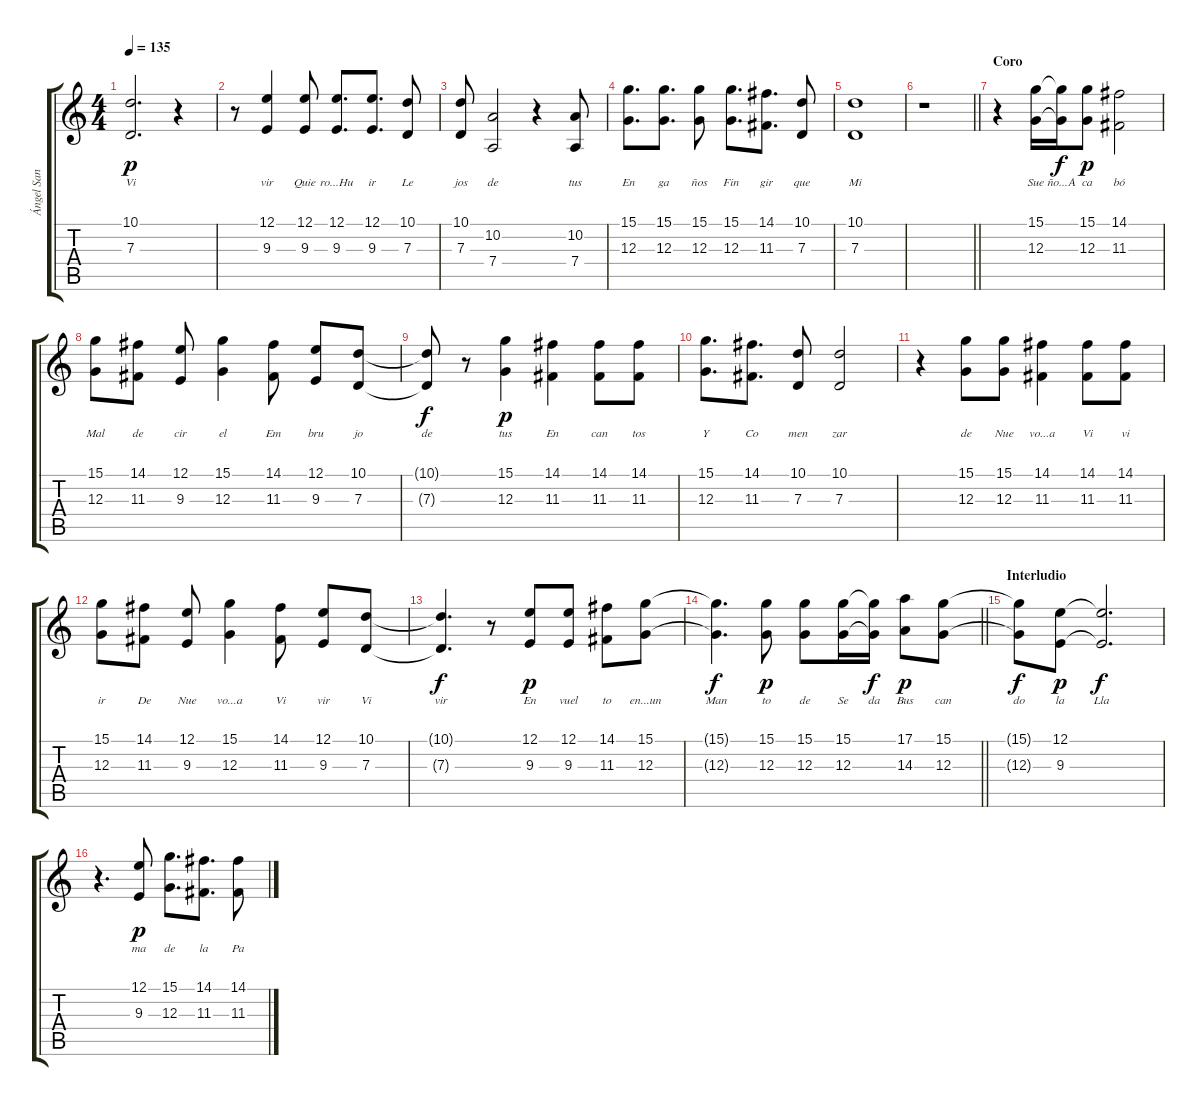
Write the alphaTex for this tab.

\track ("Ángel San Juan (Voz)" "Ángel San ") {instrument lead2sawtooth}
\staff {score tabs}
\tuning (E4 B3 G3 D3 A2 E2) {hide}
\ts (4 4)
\tempo 135
\clef g2
\ks c
(10.1 7.3).2{d lyrics (0 "Vi") lyrics (1 "") lyrics (2 "") lyrics (3 "") lyrics (4 "") dy p} r.4 |
r.8 (12.1 9.3).4{lyrics (0 "vir") lyrics (1 "") lyrics (2 "") lyrics (3 "") lyrics (4 "")} (12.1 9.3).8{lyrics (0 "Quie") lyrics (1 "") lyrics (2 "") lyrics (3 "") lyrics (4 "")} (12.1 9.3).8{d lyrics (0 "ro...Hu") lyrics (1 "") lyrics (2 "") lyrics (3 "") lyrics (4 "")} (12.1 9.3).8{d lyrics (0 "ir") lyrics (1 "") lyrics (2 "") lyrics (3 "") lyrics (4 "")} (10.1 7.3).8{lyrics (0 "Le") lyrics (1 "") lyrics (2 "") lyrics (3 "") lyrics (4 "")} |
(10.1 7.3).8{lyrics (0 "jos") lyrics (1 "") lyrics (2 "") lyrics (3 "") lyrics (4 "")} (10.2 7.4).2{lyrics (0 "de") lyrics (1 "") lyrics (2 "") lyrics (3 "") lyrics (4 "")} r.4 (10.2 7.4).8{lyrics (0 "tus") lyrics (1 "") lyrics (2 "") lyrics (3 "") lyrics (4 "")} |
(15.1 12.3).8{d lyrics (0 "En") lyrics (1 "") lyrics (2 "") lyrics (3 "") lyrics (4 "")} (15.1 12.3).8{d lyrics (0 "ga") lyrics (1 "") lyrics (2 "") lyrics (3 "") lyrics (4 "")} (15.1 12.3).8{lyrics (0 "ños") lyrics (1 "") lyrics (2 "") lyrics (3 "") lyrics (4 "")} (15.1 12.3).8{d lyrics (0 "Fin") lyrics (1 "") lyrics (2 "") lyrics (3 "") lyrics (4 "")} (14.1 11.3).8{d lyrics (0 "gir") lyrics (1 "") lyrics (2 "") lyrics (3 "") lyrics (4 "")} (10.1 7.3).8{lyrics (0 "que") lyrics (1 "") lyrics (2 "") lyrics (3 "") lyrics (4 "")} |
(10.1 7.3).1{lyrics (0 "Mi") lyrics (1 "") lyrics (2 "") lyrics (3 "") lyrics (4 "")} |
\barLineRight lightlight
r.1 |
\section ("" "Coro")
r.4 (15.1 12.3).16{lyrics (0 "Sue") lyrics (1 "") lyrics (2 "") lyrics (3 "") lyrics (4 "")} (15.1{t} 12.3{t}).16{lyrics (0 "ño...A") lyrics (1 "") lyrics (2 "") lyrics (3 "") lyrics (4 "") dy f} (15.1 12.3).8{lyrics (0 "ca") lyrics (1 "") lyrics (2 "") lyrics (3 "") lyrics (4 "") dy p} (14.1 11.3).2{lyrics (0 "bó") lyrics (1 "") lyrics (2 "") lyrics (3 "") lyrics (4 "")} |
(15.1 12.3).8{lyrics (0 "Mal") lyrics (1 "") lyrics (2 "") lyrics (3 "") lyrics (4 "")} (14.1 11.3).8{lyrics (0 "de") lyrics (1 "") lyrics (2 "") lyrics (3 "") lyrics (4 "")} (12.1 9.3).8{lyrics (0 "cir") lyrics (1 "") lyrics (2 "") lyrics (3 "") lyrics (4 "")} (15.1 12.3).4{lyrics (0 "el") lyrics (1 "") lyrics (2 "") lyrics (3 "") lyrics (4 "")} (14.1 11.3).8{lyrics (0 "Em") lyrics (1 "") lyrics (2 "") lyrics (3 "") lyrics (4 "")} (12.1 9.3).8{lyrics (0 "bru") lyrics (1 "") lyrics (2 "") lyrics (3 "") lyrics (4 "")} (10.1 7.3).8{lyrics (0 "jo") lyrics (1 "") lyrics (2 "") lyrics (3 "") lyrics (4 "")} |
(10.1{t} 7.3{t}).8{lyrics (0 "de") lyrics (1 "") lyrics (2 "") lyrics (3 "") lyrics (4 "") dy f} r.8 (15.1 12.3).4{lyrics (0 "tus") lyrics (1 "") lyrics (2 "") lyrics (3 "") lyrics (4 "") dy p} (14.1 11.3).4{lyrics (0 "En") lyrics (1 "") lyrics (2 "") lyrics (3 "") lyrics (4 "")} (14.1 11.3).8{lyrics (0 "can") lyrics (1 "") lyrics (2 "") lyrics (3 "") lyrics (4 "")} (14.1 11.3).8{lyrics (0 "tos") lyrics (1 "") lyrics (2 "") lyrics (3 "") lyrics (4 "")} |
(15.1 12.3).8{d lyrics (0 "Y") lyrics (1 "") lyrics (2 "") lyrics (3 "") lyrics (4 "")} (14.1 11.3).8{d lyrics (0 "Co") lyrics (1 "") lyrics (2 "") lyrics (3 "") lyrics (4 "")} (10.1 7.3).8{lyrics (0 "men") lyrics (1 "") lyrics (2 "") lyrics (3 "") lyrics (4 "")} (10.1 7.3).2{lyrics (0 "zar") lyrics (1 "") lyrics (2 "") lyrics (3 "") lyrics (4 "")} |
r.4 (15.1 12.3).8{lyrics (0 "de") lyrics (1 "") lyrics (2 "") lyrics (3 "") lyrics (4 "")} (15.1 12.3).8{lyrics (0 "Nue") lyrics (1 "") lyrics (2 "") lyrics (3 "") lyrics (4 "")} (14.1 11.3).4{lyrics (0 "vo...a") lyrics (1 "") lyrics (2 "") lyrics (3 "") lyrics (4 "")} (14.1 11.3).8{lyrics (0 "Vi") lyrics (1 "") lyrics (2 "") lyrics (3 "") lyrics (4 "")} (14.1 11.3).8{lyrics (0 "vi") lyrics (1 "") lyrics (2 "") lyrics (3 "") lyrics (4 "")} |
(15.1 12.3).8{lyrics (0 "ir") lyrics (1 "") lyrics (2 "") lyrics (3 "") lyrics (4 "")} (14.1 11.3).8{lyrics (0 "De") lyrics (1 "") lyrics (2 "") lyrics (3 "") lyrics (4 "")} (12.1 9.3).8{lyrics (0 "Nue") lyrics (1 "") lyrics (2 "") lyrics (3 "") lyrics (4 "")} (15.1 12.3).4{lyrics (0 "vo...a") lyrics (1 "") lyrics (2 "") lyrics (3 "") lyrics (4 "")} (14.1 11.3).8{lyrics (0 "Vi") lyrics (1 "") lyrics (2 "") lyrics (3 "") lyrics (4 "")} (12.1 9.3).8{lyrics (0 "vir") lyrics (1 "") lyrics (2 "") lyrics (3 "") lyrics (4 "")} (10.1 7.3).8{lyrics (0 "Vi") lyrics (1 "") lyrics (2 "") lyrics (3 "") lyrics (4 "")} |
(10.1{t} 7.3{t}).4{d lyrics (0 "vir") lyrics (1 "") lyrics (2 "") lyrics (3 "") lyrics (4 "") dy f} r.8 (12.1 9.3).8{lyrics (0 "En") lyrics (1 "") lyrics (2 "") lyrics (3 "") lyrics (4 "") dy p} (12.1 9.3).8{lyrics (0 "vuel") lyrics (1 "") lyrics (2 "") lyrics (3 "") lyrics (4 "")} (14.1 11.3).8{lyrics (0 "to") lyrics (1 "") lyrics (2 "") lyrics (3 "") lyrics (4 "")} (15.1 12.3).8{lyrics (0 "en...un") lyrics (1 "") lyrics (2 "") lyrics (3 "") lyrics (4 "")} |
\barLineRight lightlight
(15.1{t} 12.3{t}).4{d lyrics (0 "Man") lyrics (1 "") lyrics (2 "") lyrics (3 "") lyrics (4 "") dy f} (15.1 12.3).8{lyrics (0 "to") lyrics (1 "") lyrics (2 "") lyrics (3 "") lyrics (4 "") dy p} (15.1 12.3).8{lyrics (0 "de") lyrics (1 "") lyrics (2 "") lyrics (3 "") lyrics (4 "")} (15.1 12.3).16{lyrics (0 "Se") lyrics (1 "") lyrics (2 "") lyrics (3 "") lyrics (4 "")} (15.1{t} 12.3{t}).16{lyrics (0 "da") lyrics (1 "") lyrics (2 "") lyrics (3 "") lyrics (4 "") dy f} (17.1 14.3).8{lyrics (0 "Bus") lyrics (1 "") lyrics (2 "") lyrics (3 "") lyrics (4 "") dy p} (15.1 12.3).8{lyrics (0 "can") lyrics (1 "") lyrics (2 "") lyrics (3 "") lyrics (4 "")} |
\section ("" "Interludio")
(15.1{t} 12.3{t}).8{lyrics (0 "do") lyrics (1 "") lyrics (2 "") lyrics (3 "") lyrics (4 "") dy f} (12.1 9.3).8{lyrics (0 "la") lyrics (1 "") lyrics (2 "") lyrics (3 "") lyrics (4 "") dy p} (12.1{t} 9.3{t}).2{d lyrics (0 "Lla") lyrics (1 "") lyrics (2 "") lyrics (3 "") lyrics (4 "") dy f} |
r.4{d} (12.1 9.3).8{lyrics (0 "ma") lyrics (1 "") lyrics (2 "") lyrics (3 "") lyrics (4 "") dy p} (15.1 12.3).8{d lyrics (0 "de") lyrics (1 "") lyrics (2 "") lyrics (3 "") lyrics (4 "")} (14.1 11.3).8{d lyrics (0 "la") lyrics (1 "") lyrics (2 "") lyrics (3 "") lyrics (4 "")} (14.1 11.3).8{lyrics (0 "Pa") lyrics (1 "") lyrics (2 "") lyrics (3 "") lyrics (4 "")}
